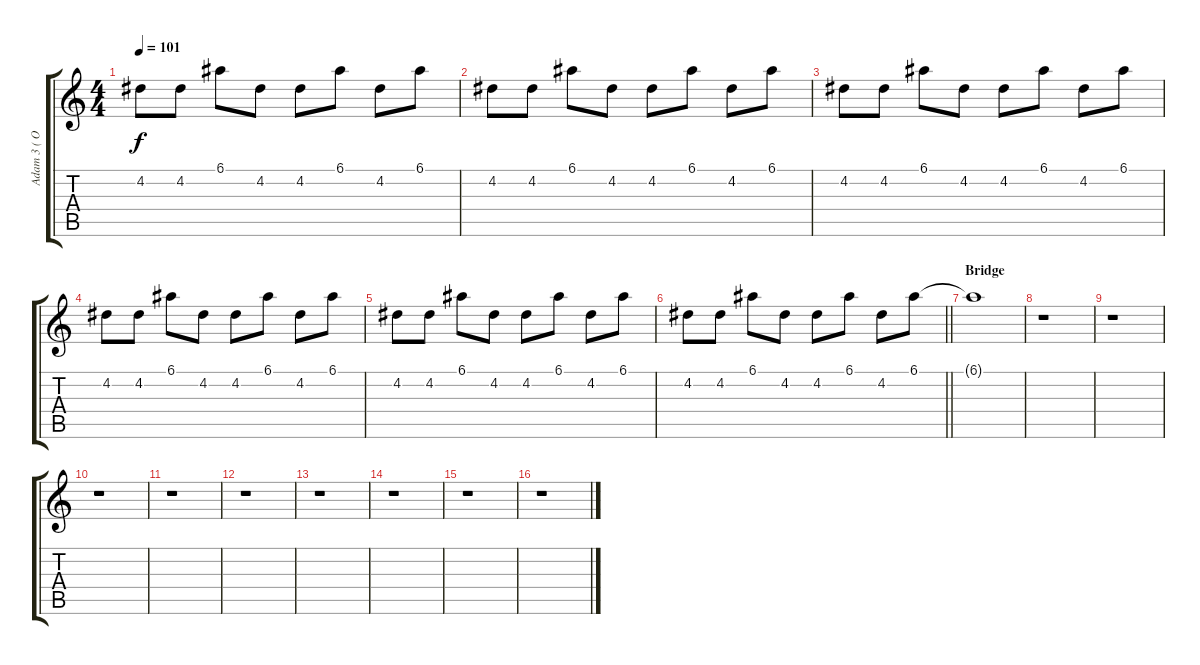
\track ("Adam 3 ( Overdriven )" "Adam 3 ( O") {instrument overdrivenguitar}
\staff {score tabs}
\tuning (E4 B3 G3 D3 A2 E2) {hide}
\ts (4 4)
\tempo 101
\clef g2
\ks c
4.2.8{dy f} 4.2.8 6.1.8 4.2.8 4.2.8 6.1.8 4.2.8 6.1.8 |
4.2.8 4.2.8 6.1.8 4.2.8 4.2.8 6.1.8 4.2.8 6.1.8 |
4.2.8 4.2.8 6.1.8 4.2.8 4.2.8 6.1.8 4.2.8 6.1.8 |
4.2.8 4.2.8 6.1.8 4.2.8 4.2.8 6.1.8 4.2.8 6.1.8 |
4.2.8 4.2.8 6.1.8 4.2.8 4.2.8 6.1.8 4.2.8 6.1.8 |
\barLineRight lightlight
4.2.8 4.2.8 6.1.8 4.2.8 4.2.8 6.1.8 4.2.8 6.1.8 |
\section ("" "Bridge")
6.1{t}.1 |
r.1 |
r.1 |
r.1 |
r.1 |
r.1 |
r.1 |
r.1 |
r.1 |
r.1
